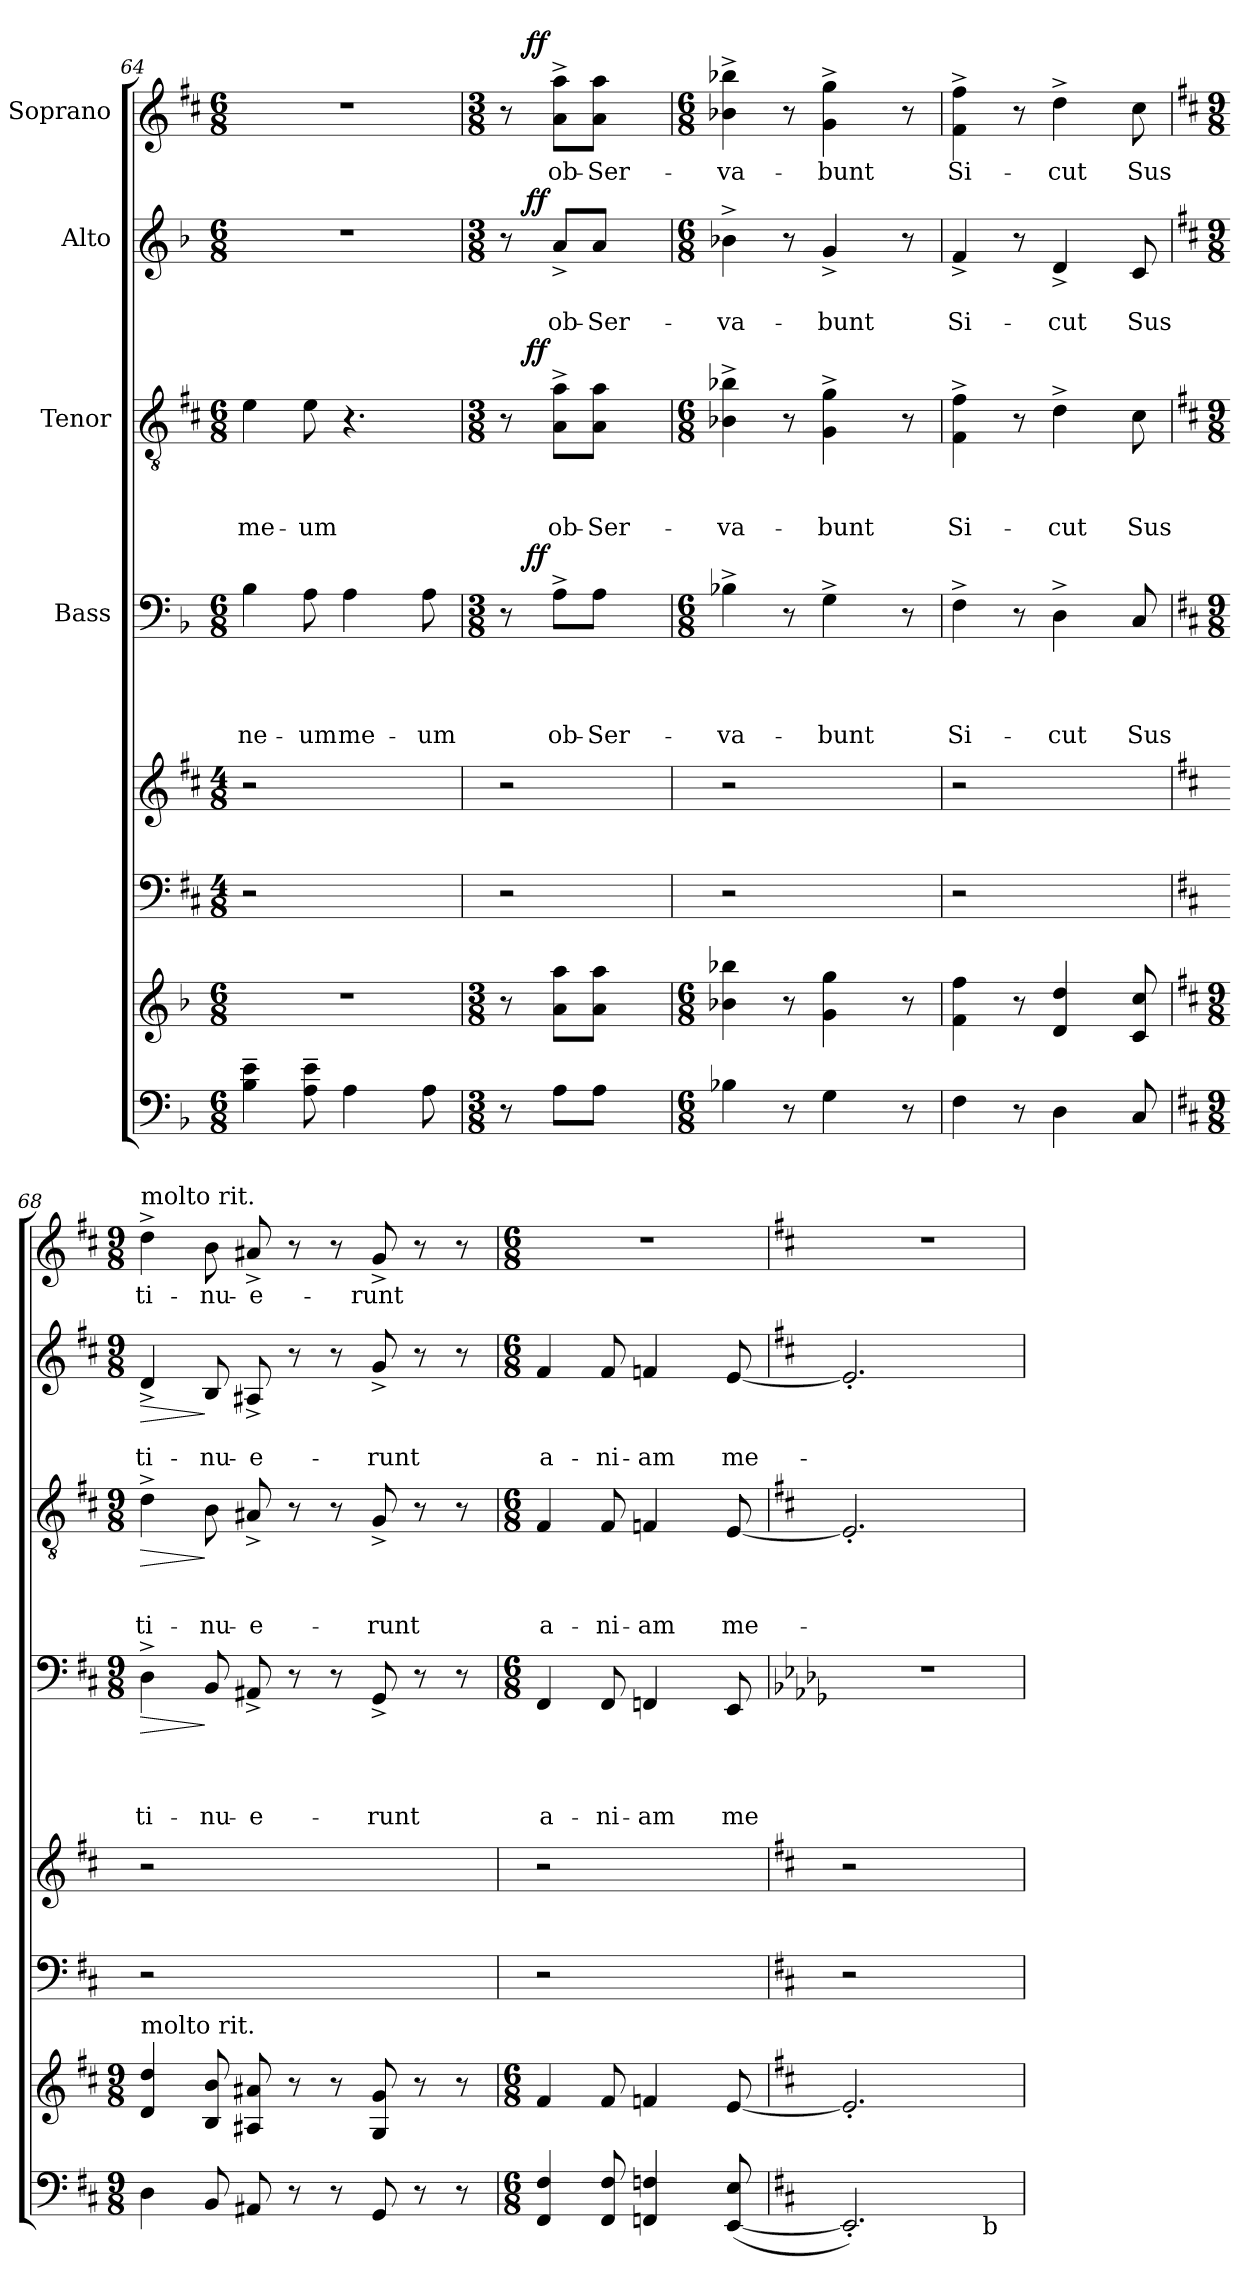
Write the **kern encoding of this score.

**kern	**kern	**kern	**kern	**kern	**text	**text	**text	**text	**dynam	**kern	**text	**text	**text	**dynam	**kern	**text	**text	**dynam	**kern	**text	**dynam
*part8	*part7	*part6	*part5	*part4	*part4	*part4	*part4	*part4	*part4	*part3	*part3	*part3	*part3	*part3	*part2	*part2	*part2	*part2	*part1	*part1	*part1
*staff8	*staff7	*staff6	*staff5	*staff4	*staff4	*staff4	*staff4	*staff4	*staff4	*staff3	*staff3	*staff3	*staff3	*staff3	*staff2	*staff2	*staff2	*staff2	*staff1	*staff1	*staff1
*	*	*	*	*I"Bass	*	*	*	*	*	*I"Tenor	*	*	*	*	*I"Alto	*	*	*	*I"Soprano	*	*
*clefF4	*clefG2	*clefF4	*clefG2	*clefF4	*	*	*	*	*	*clefGv2	*	*	*	*	*clefG2	*	*	*	*clefG2	*	*
*k[b-]	*k[b-]	*k[f#c#]	*k[f#c#]	*k[b-]	*	*	*	*	*	*k[f#c#]	*	*	*	*	*k[b-]	*	*	*	*k[f#c#]	*	*
*F:	*F:	*D:	*D:	*F:	*	*	*	*	*	*D:	*	*	*	*	*F:	*	*	*	*D:	*	*
*M6/8	*M6/8	*M4/8	*M4/8	*M6/8	*	*	*	*	*	*M6/8	*	*	*	*	*M6/8	*	*	*	*M6/8	*	*
=64	=64	=64	=64	=64	=64	=64	=64	=64	=64	=64	=64	=64	=64	=64	=64	=64	=64	=64	=64	=64	=64
!	!LO:N:vis=1	!	!	!	!	!	!	!LO:LY:b	!	!	!	!	!LO:LY:b	!	!LO:N:vis=1	!	!	!	!LO:N:vis=1	!	!
4B-\~> 4e\~>	2.r	2r	2r	4B-\	.	.	.	-ne-	.	4e\	.	.	me-	.	2.r	.	.	.	2.r	.	.
!	!	!	!	!	!	!	!	!LO:LY:b	!	!	!	!	!LO:LY:b	!	!	!	!	!	!	!	!
8A\~> 8e\~>	.	.	.	8A\	.	.	.	-um	.	8e\	.	.	-um	.	.	.	.	.	.	.	.
!	!	!	!	!	!	!	!	!LO:LY:b	!	!	!	!	!	!	!	!	!	!	!	!	!
4A\	.	.	.	4A\	.	.	.	me-	.	4.r	.	.	.	.	.	.	.	.	.	.	.
.	.	4ryy	4ryy	.	.	.	.	.	.	.	.	.	.	.	.	.	.	.	.	.	.
!	!	!	!	!	!	!	!	!LO:LY:b	!	!	!	!	!	!	!	!	!	!	!	!	!
8A\	.	.	.	8A\	.	.	.	-um	.	.	.	.	.	.	.	.	.	.	.	.	.
=65	=65	=65	=65	=65	=65	=65	=65	=65	=65	=65	=65	=65	=65	=65	=65	=65	=65	=65	=65	=65	=65
*M3/8	*M3/8	*	*	*M3/8	*	*	*	*	*	*M3/8	*	*	*	*	*M3/8	*	*	*	*M3/8	*	*
*	*	*	*	*^	*	*	*	*	*	*^	*	*	*	*	*^	*	*	*	*^	*	*
8r	8r	2r	2r	8r	16ryy	.	.	.	.	.	8r	16ryy	.	.	.	.	8r	16ryy	.	.	.	8r	16ryy	.	.
!	!	!	!	!	!	!	!	!	!	!LO:DY:a	!	!	!	!	!	!LO:DY:a	!	!	!	!	!LO:DY:a	!	!	!	!LO:DY:a
.	.	.	.	.	4..ryy	.	.	.	.	ff	.	4..ryy	.	.	.	ff	.	4..ryy	.	.	ff	.	4..ryy	.	ff
!	!	!	!	!	!	!	!	!	!LO:LY:b	!	!	!	!	!	!LO:LY:b	!	!	!	!	!LO:LY:b	!	!	!	!LO:LY:b	!
8A\L	8a\ 8aa\L	.	.	8A^>\L	.	.	.	.	ob-	.	8A\^> 8a\^>L	.	.	.	ob-	.	8a^</L	.	.	ob-	.	8a\^> 8aa\^>L	.	ob-	.
!	!	!	!	!	!	!	!	!	!LO:LY:b	!	!	!	!	!	!LO:LY:b	!	!	!	!	!LO:LY:b	!	!	!	!LO:LY:b	!
8A\J	8a\ 8aa\J	.	.	8A\J	.	.	.	.	-Ser-	.	8A\ 8a\J	.	.	.	-Ser-	.	8a/J	.	.	-Ser-	.	8a\ 8aa\J	.	-Ser-	.
8ryy	8ryy	.	.	8ryy	.	.	.	.	.	.	8ryy	.	.	.	.	.	8ryy	.	.	.	.	8ryy	.	.	.
*	*	*	*	*v	*v	*	*	*	*	*	*	*	*	*	*	*	*v	*v	*	*	*	*v	*v	*	*
*	*	*	*	*	*	*	*	*	*	*v	*v	*	*	*	*	*	*	*	*	*	*	*
=66	=66	=66	=66	=66	=66	=66	=66	=66	=66	=66	=66	=66	=66	=66	=66	=66	=66	=66	=66	=66	=66
*M6/8	*M6/8	*	*	*M6/8	*	*	*	*	*	*M6/8	*	*	*	*	*M6/8	*	*	*	*M6/8	*	*
*	*	*	*	*^	*	*	*	*	*	*^	*	*	*	*	*^	*	*	*	*^	*	*
!	!	!	!	!	!	!	!	!	!LO:LY:b	!	!	!	!	!	!LO:LY:b	!	!	!	!	!LO:LY:b	!	!	!	!LO:LY:b	!
*	*	*	*	*v	*v	*	*	*	*	*	*	*	*	*	*	*	*v	*v	*	*	*	*v	*v	*	*
*	*	*	*	*	*	*	*	*	*	*v	*v	*	*	*	*	*	*	*	*	*	*	*
4B-X\	4b-X\ 4bb-X\	2r	2r	4B-X^>\	.	.	.	-va-	.	4B-X\^> 4b-X\^>	.	.	-va-	.	4b-X^>\	.	-va-	.	4b-X\^> 4bb-X\^>	-va-	.
8r	8r	.	.	8r	.	.	.	.	.	8r	.	.	.	.	8r	.	.	.	8r	.	.
!	!	!	!	!	!	!	!	!LO:LY:b	!	!	!	!	!LO:LY:b	!	!	!	!LO:LY:b	!	!	!LO:LY:b	!
4G\	4g\ 4gg\	.	.	4G^>\	.	.	.	-bunt	.	4G\^> 4g\^>	.	.	-bunt	.	4g^</	.	-bunt	.	4g\^> 4gg\^>	-bunt	.
.	.	4ryy	4ryy	.	.	.	.	.	.	.	.	.	.	.	.	.	.	.	.	.	.
8r	8r	.	.	8r	.	.	.	.	.	8r	.	.	.	.	8r	.	.	.	8r	.	.
=67	=67	=67	=67	=67	=67	=67	=67	=67	=67	=67	=67	=67	=67	=67	=67	=67	=67	=67	=67	=67	=67
!	!	!	!	!	!	!	!	!LO:LY:b	!	!	!	!	!LO:LY:b	!	!	!	!LO:LY:b	!	!	!LO:LY:b	!
4F\	4f\ 4ff\	2r	2r	4F^>\	.	.	.	Si-	.	4F#\^> 4f#\^>	.	.	Si-	.	4f^</	.	Si-	.	4f#\^> 4ff#\^>	Si-	.
8r	8r	.	.	8r	.	.	.	.	.	8r	.	.	.	.	8r	.	.	.	8r	.	.
!	!	!	!	!	!	!	!	!LO:LY:b	!	!	!	!	!LO:LY:b	!	!	!	!LO:LY:b	!	!	!LO:LY:b	!
4D\	4d/ 4dd/	.	.	4D^>\	.	.	.	-cut	.	4d^>\	.	.	-cut	.	4d^</	.	-cut	.	4dd^>\	-cut	.
.	.	4ryy	4ryy	.	.	.	.	.	.	.	.	.	.	.	.	.	.	.	.	.	.
!	!	!	!	!	!	!	!	!LO:LY:b	!	!	!	!	!LO:LY:b	!	!	!	!LO:LY:b	!	!	!LO:LY:b	!
8C/	8c/ 8cc/	.	.	8C/	.	.	.	Sus	.	8c#\	.	.	Sus	.	8c/	.	Sus	.	8cc#\	Sus	.
!!LO:PB:g=z
=68	=68	=68	=68	=68	=68	=68	=68	=68	=68	=68	=68	=68	=68	=68	=68	=68	=68	=68	=68	=68	=68
*k[f#c#]	*k[f#c#]	*	*	*k[f#c#]	*	*	*	*	*	*	*	*	*	*	*k[f#c#]	*	*	*	*	*	*
*D:	*D:	*	*	*D:	*	*	*	*	*	*	*	*	*	*	*D:	*	*	*	*	*	*
*M9/8	*M9/8	*	*	*M9/8	*	*	*	*	*	*M9/8	*	*	*	*	*M9/8	*	*	*	*M9/8	*	*
!	!	!	!	!	!	!	!	!	!	!	!	!	!	!	!	!	!	!	!LO:TX:a:t=molto rit.	!	!
!	!LO:TX:a:t=molto rit.	!	!	!	!	!	!	!	!	!	!	!	!	!	!	!	!	!	!	!	!
!	!	!	!	!	!	!	!	!LO:LY:b	!LO:HP:b	!	!	!	!LO:LY:b	!LO:HP:b	!	!	!LO:LY:b	!LO:HP:b	!	!LO:LY:b	!
4D\	4d/ 4dd/	2r	2r	4D^>\	.	.	.	ti-	>	4d^>\	.	.	ti-	>	4d^</	.	ti-	>	4dd^>\	ti-	.
!	!	!	!	!	!	!	!	!LO:LY:b	!	!	!	!	!LO:LY:b	!	!	!	!LO:LY:b	!	!	!LO:LY:b	!
8BB/	8B/ 8b/	.	.	8BB/	.	.	.	-nu-	]	8B\	.	.	-nu-	]	8B/	.	-nu-	]	8b\	-nu-	.
!	!	!	!	!	!	!	!	!LO:LY:b	!	!	!	!	!LO:LY:b	!	!	!	!LO:LY:b	!	!	!LO:LY:b	!
8AA#X/	8A#X/ 8a#X/	.	.	8AA#X^</	.	.	.	-e-	.	8A#X^</	.	.	-e-	.	8A#X^</	.	-e-	.	8a#X^</	-e-	.
8r	8r	2ryy	2ryy	8r	.	.	.	.	.	8r	.	.	.	.	8r	.	.	.	8r	.	.
8r	8r	.	.	8r	.	.	.	.	.	8r	.	.	.	.	8r	.	.	.	8r	.	.
!	!	!	!	!	!	!	!	!LO:LY:b	!	!	!	!	!LO:LY:b	!	!	!	!LO:LY:b	!	!	!LO:LY:b	!
8GG/	8G/ 8g/	.	.	8GG^</	.	.	.	-runt	.	8G^</	.	.	-runt	.	8g^</	.	-runt	.	8g^</	-runt	.
8r	8r	.	.	8r	.	.	.	.	.	8r	.	.	.	.	8r	.	.	.	8r	.	.
8r	8r	8ryy	8ryy	8r	.	.	.	.	.	8r	.	.	.	.	8r	.	.	.	8r	.	.
=69	=69	=69	=69	=69	=69	=69	=69	=69	=69	=69	=69	=69	=69	=69	=69	=69	=69	=69	=69	=69	=69
*M6/8	*M6/8	*	*	*M6/8	*	*	*	*	*	*M6/8	*	*	*	*	*M6/8	*	*	*	*M6/8	*	*
!	!	!	!	!	!	!	!	!LO:LY:b	!	!	!	!	!LO:LY:b	!	!	!	!LO:LY:b	!	!LO:N:vis=1	!	!
4FF#/ 4F#/	4f#/	2r	2r	4FF#/	.	.	.	a-	.	4F#/	.	.	a-	.	4f#/	.	a-	.	2.r	.	.
!	!	!	!	!	!	!	!	!LO:LY:b	!	!	!	!	!LO:LY:b	!	!	!	!LO:LY:b	!	!	!	!
8FF#/ 8F#/	8f#/	.	.	8FF#/	.	.	.	-ni-	.	8F#/	.	.	-ni-	.	8f#/	.	-ni-	.	.	.	.
!	!	!	!	!	!	!	!	!LO:LY:b	!	!	!	!	!LO:LY:b	!	!	!	!LO:LY:b	!	!	!	!
4FFn/ 4Fn/	4fn/	.	.	4FFn/	.	.	.	-am	.	4Fn/	.	.	-am	.	4fn/	.	-am	.	.	.	.
.	.	4ryy	4ryy	.	.	.	.	.	.	.	.	.	.	.	.	.	.	.	.	.	.
!	!	!	!	!	!	!	!	!LO:LY:b	!	!	!	!	!LO:LY:b	!	!	!	!LO:LY:b	!	!	!	!
([<8EE/ 8E/	[<8e/	.	.	8EE/	.	.	.	me-	.	[<8E/	.	.	me-	.	[<8e/	.	me-	.	.	.	.
=70	=70	=70	=70	=70	=70	=70	=70	=70	=70	=70	=70	=70	=70	=70	=70	=70	=70	=70	=70	=70	=70
*	*	*	*	*k[b-e-a-d-g-]	*	*	*	*	*	*	*	*	*	*	*	*	*	*	*	*	*
*	*	*	*	*D-:	*	*	*	*	*	*	*	*	*	*	*	*	*	*	*	*	*
!	!	!	!	!	!	!	!	!	!	!	!	!	!	!	!	!	!	!	!LO:N:vis=1	!	!
*^	*	*	*	*	*	*	*	*	*	*	*	*	*	*	*	*	*	*	*	*	*
2.EE'</])	2ryy	2.e'</]	2r	2r	2.r	.	.	.	.	.	2.E'</]	.	.	.	.	2.e'</]	.	.	.	2.r	.	.
.	8ryy	.	4ryy	4ryy	.	.	.	.	.	.	.	.	.	.	.	.	.	.	.	.	.	.
!	!LO:TX:b:t=b	!	!	!	!	!	!	!	!	!	!	!	!	!	!	!	!	!	!	!	!	!
.	8ryy	.	.	.	.	.	.	.	.	.	.	.	.	.	.	.	.	.	.	.	.	.
*v	*v	*	*	*	*	*	*	*	*	*	*	*	*	*	*	*	*	*	*	*	*	*
=	=	=	=	=	=	=	=	=	=	=	=	=	=	=	=	=	=	=	=	=	=
*-	*-	*-	*-	*-	*-	*-	*-	*-	*-	*-	*-	*-	*-	*-	*-	*-	*-	*-	*-	*-	*-
